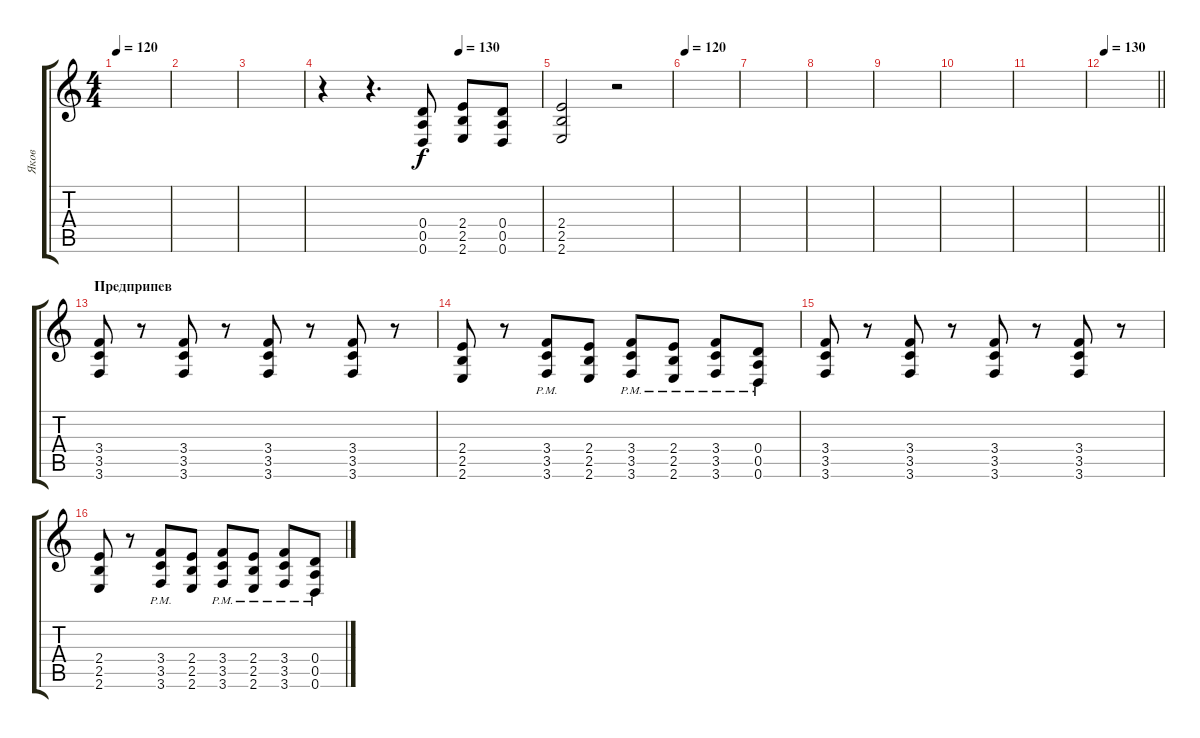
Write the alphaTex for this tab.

\track ("Яков" "Яков") {instrument distortionguitar}
\staff {score tabs}
\tuning (E4 B3 G3 D3 A2 D2) {hide}
\ts (4 4)
\tempo 120
\clef g2
\ks c
|
|
|
\tempo (130 0.625)
r.4 r.4{d} (0.4 0.5 0.6).8 (2.4 2.5 2.6).8 (0.4 0.5 0.6).8 |
(2.4 2.5 2.6).2 r.2 |
\tempo 120
|
|
|
|
|
|
\tempo 130
\barLineRight lightlight
|
\section ("" "Предприпев")
(3.4 3.5 3.6).8 r.8 (3.4 3.5 3.6).8 r.8 (3.4 3.5 3.6).8 r.8 (3.4 3.5 3.6).8 r.8 |
(2.4 2.5 2.6).8 r.8 (3.4{pm} 3.5{pm} 3.6{pm}).8 (2.4 2.5 2.6).8 (3.4{pm} 3.5{pm} 3.6{pm}).8 (2.4{pm} 2.5 2.6{pm}).8 (3.4{pm} 3.5{pm} 3.6{pm}).8 (0.4 0.5{pm} 0.6{pm}).8 |
(3.4 3.5 3.6).8 r.8 (3.4 3.5 3.6).8 r.8 (3.4 3.5 3.6).8 r.8 (3.4 3.5 3.6).8 r.8 |
(2.4 2.5 2.6).8 r.8 (3.4{pm} 3.5{pm} 3.6{pm}).8 (2.4 2.5 2.6).8 (3.4{pm} 3.5{pm} 3.6{pm}).8 (2.4{pm} 2.5 2.6{pm}).8 (3.4{pm} 3.5{pm} 3.6{pm}).8 (0.4 0.5{pm} 0.6{pm}).8
